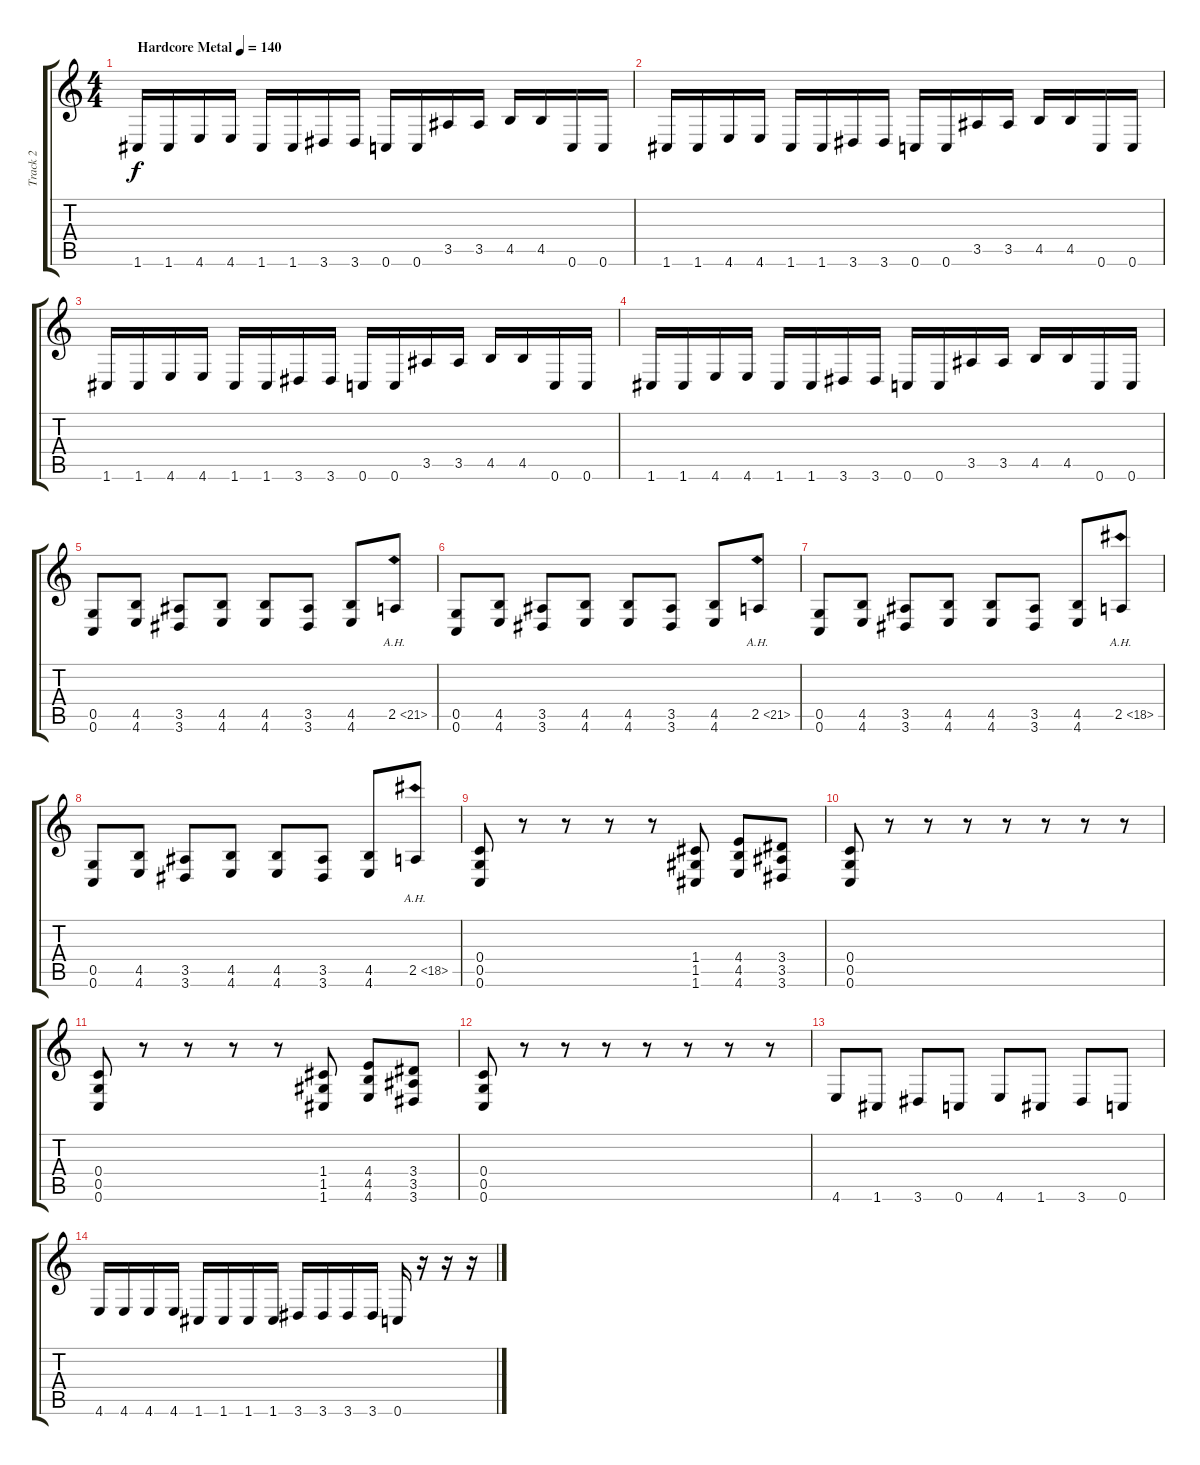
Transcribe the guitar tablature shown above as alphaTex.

\track ("Track 2" "Track 2") {instrument distortionguitar}
\staff {score tabs}
\tuning (D4 A3 F3 C3 G2 C2) {hide}
\ts (4 4)
\tempo (140 "Hardcore Metal")
\clef g2
\ks c
1.6.16{dy f instrument distortionguitar} 1.6.16 4.6.16 4.6.16 1.6.16 1.6.16 3.6.16 3.6.16 0.6.16 0.6.16 3.5.16 3.5.16 4.5.16 4.5.16 0.6.16 0.6.16 |
1.6.16 1.6.16 4.6.16 4.6.16 1.6.16 1.6.16 3.6.16 3.6.16 0.6.16 0.6.16 3.5.16 3.5.16 4.5.16 4.5.16 0.6.16 0.6.16 |
1.6.16 1.6.16 4.6.16 4.6.16 1.6.16 1.6.16 3.6.16 3.6.16 0.6.16 0.6.16 3.5.16 3.5.16 4.5.16 4.5.16 0.6.16 0.6.16 |
1.6.16 1.6.16 4.6.16 4.6.16 1.6.16 1.6.16 3.6.16 3.6.16 0.6.16 0.6.16 3.5.16 3.5.16 4.5.16 4.5.16 0.6.16 0.6.16 |
(0.5 0.6).8 (4.5 4.6).8 (3.5 3.6).8 (4.5 4.6).8 (4.5 4.6).8 (3.5 3.6).8 (4.5 4.6).8 2.5{ah 19}.8 |
(0.5 0.6).8 (4.5 4.6).8 (3.5 3.6).8 (4.5 4.6).8 (4.5 4.6).8 (3.5 3.6).8 (4.5 4.6).8 2.5{ah 19}.8 |
(0.5 0.6).8 (4.5 4.6).8 (3.5 3.6).8 (4.5 4.6).8 (4.5 4.6).8 (3.5 3.6).8 (4.5 4.6).8 2.5{ah 16}.8 |
(0.5 0.6).8 (4.5 4.6).8 (3.5 3.6).8 (4.5 4.6).8 (4.5 4.6).8 (3.5 3.6).8 (4.5 4.6).8 2.5{ah 16}.8 |
(0.4 0.5 0.6).8 r.8 r.8 r.8 r.8 (1.4 1.5 1.6).8 (4.4 4.5 4.6).8 (3.4 3.5 3.6).8 |
(0.4 0.5 0.6).8 r.8 r.8 r.8 r.8 r.8 r.8 r.8 |
(0.4 0.5 0.6).8 r.8 r.8 r.8 r.8 (1.4 1.5 1.6).8 (4.4 4.5 4.6).8 (3.4 3.5 3.6).8 |
(0.4 0.5 0.6).8 r.8 r.8 r.8 r.8 r.8 r.8 r.8 |
4.6.8 1.6.8 3.6.8 0.6.8 4.6.8 1.6.8 3.6.8 0.6.8 |
4.6.16 4.6.16 4.6.16 4.6.16 1.6.16 1.6.16 1.6.16 1.6.16 3.6.16 3.6.16 3.6.16 3.6.16 0.6.16 r.16 r.16 r.16
